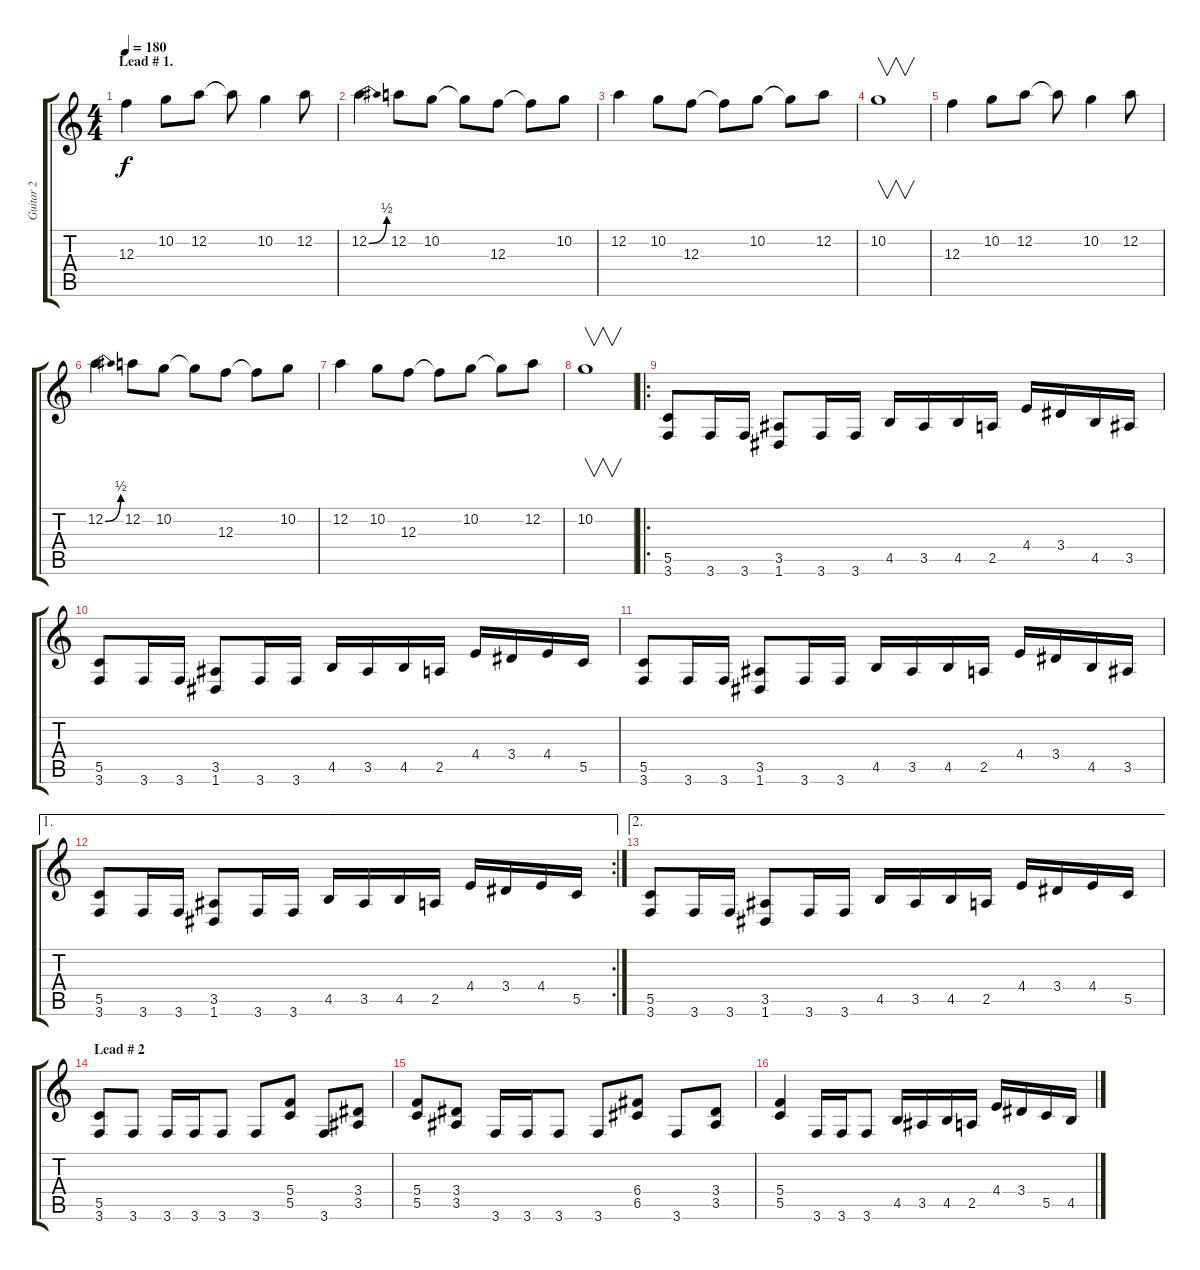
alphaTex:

\track ("Guitar 2" "Guitar 2") {instrument overdrivenguitar}
\staff {score tabs}
\tuning (D4 A3 F3 C3 G2 D2) {hide}
\ts (4 4)
\section ("" "Lead # 1.")
\tempo 180
\clef g2
\ks c
12.3.4{dy f} 10.2.8 12.2.8 12.2{t}.8 10.2.4 12.2.8 |
12.2{be (bend 0 0 60 2)}.4 12.2.8 10.2.8 10.2{t}.8 12.3.8 12.3{t}.8 10.2.8 |
12.2.4 10.2.8 12.3.8 12.3{t}.8 10.2.8 10.2{t}.8 12.2.8 |
10.2.1{v} |
12.3.4 10.2.8 12.2.8 12.2{t}.8 10.2.4 12.2.8 |
12.2{be (bend 0 0 60 2)}.4 12.2.8 10.2.8 10.2{t}.8 12.3.8 12.3{t}.8 10.2.8 |
12.2.4 10.2.8 12.3.8 12.3{t}.8 10.2.8 10.2{t}.8 12.2.8 |
10.2.1{v} |
\ro
(5.5 3.6).8 3.6.16 3.6.16 (3.5 1.6).8 3.6.16 3.6.16 4.5.16 3.5.16 4.5.16 2.5.16 4.4.16 3.4.16 4.5.16 3.5.16 |
(5.5 3.6).8 3.6.16 3.6.16 (3.5 1.6).8 3.6.16 3.6.16 4.5.16 3.5.16 4.5.16 2.5.16 4.4.16 3.4.16 4.4.16 5.5.16 |
(5.5 3.6).8 3.6.16 3.6.16 (3.5 1.6).8 3.6.16 3.6.16 4.5.16 3.5.16 4.5.16 2.5.16 4.4.16 3.4.16 4.5.16 3.5.16 |
\ae 1
\rc 2
(5.5 3.6).8 3.6.16 3.6.16 (3.5 1.6).8 3.6.16 3.6.16 4.5.16 3.5.16 4.5.16 2.5.16 4.4.16 3.4.16 4.4.16 5.5.16 |
\ae 2
(5.5 3.6).8 3.6.16 3.6.16 (3.5 1.6).8 3.6.16 3.6.16 4.5.16 3.5.16 4.5.16 2.5.16 4.4.16 3.4.16 4.4.16 5.5.16 |
\section ("" "Lead # 2")
(5.5 3.6).8 3.6.8 3.6.16 3.6.16 3.6.8 3.6.8 (5.4 5.5).8 3.6.8 (3.4 3.5).8 |
(5.4 5.5).8 (3.4 3.5).8 3.6.16 3.6.16 3.6.8 3.6.8 (6.4 6.5).8 3.6.8 (3.4 3.5).8 |
(5.4 5.5).4 3.6.16 3.6.16 3.6.8 4.5.16 3.5.16 4.5.16 2.5.16 4.4.16 3.4.16 5.5.16 4.5.16
